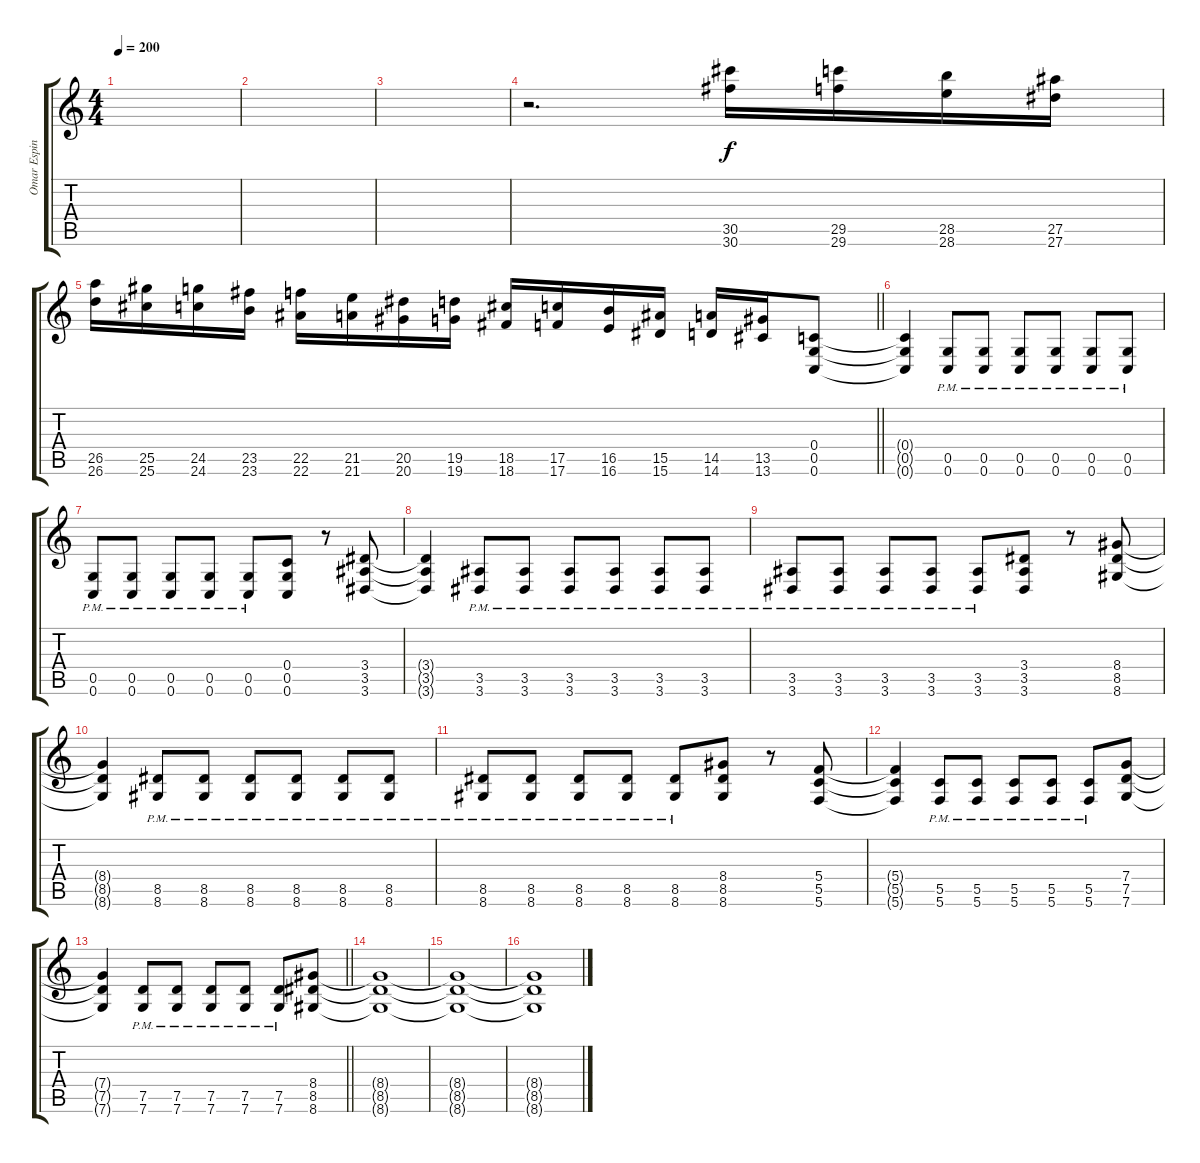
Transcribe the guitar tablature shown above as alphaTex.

\track ("Omar Espina - Guitar" "Omar Espin") {instrument distortionguitar}
\staff {score tabs}
\tuning (D4 A3 F3 C3 G2 C2) {hide}
\ts (4 4)
\tempo 200
\clef g2
\ks c
|
|
|
r.2{d} (30.5 30.6).16{volume 9} (29.5 29.6).16 (28.5 28.6).16 (27.5 27.6).16 |
\barLineRight lightlight
(26.5 26.6).16 (25.5 25.6).16 (24.5 24.6).16 (23.5 23.6).16 (22.5 22.6).16 (21.5 21.6).16 (20.5 20.6).16 (19.5 19.6).16 (18.5 18.6).16 (17.5 17.6).16 (16.5 16.6).16 (15.5 15.6).16 (14.5 14.6).16 (13.5 13.6).16 (0.4 0.5 0.6).8{volume 11} |
(0.4{t} 0.5{t} 0.6{t}).4 (0.5{pm} 0.6{pm}).8 (0.5{pm} 0.6{pm}).8 (0.5{pm} 0.6{pm}).8 (0.5{pm} 0.6{pm}).8 (0.5{pm} 0.6{pm}).8 (0.5{pm} 0.6{pm}).8 |
(0.5{pm} 0.6{pm}).8 (0.5{pm} 0.6{pm}).8 (0.5{pm} 0.6{pm}).8 (0.5{pm} 0.6{pm}).8 (0.5{pm} 0.6{pm}).8 (0.4 0.5 0.6).8 r.8 (3.4 3.5 3.6).8 |
(3.4{t} 3.5{t} 3.6{t}).4 (3.5{pm} 3.6{pm}).8 (3.5{pm} 3.6{pm}).8 (3.5{pm} 3.6{pm}).8 (3.5{pm} 3.6{pm}).8 (3.5{pm} 3.6{pm}).8 (3.5{pm} 3.6{pm}).8 |
(3.5{pm} 3.6{pm}).8 (3.5{pm} 3.6{pm}).8 (3.5{pm} 3.6{pm}).8 (3.5{pm} 3.6{pm}).8 (3.5{pm} 3.6{pm}).8 (3.4 3.5 3.6).8 r.8 (8.4 8.5 8.6).8 |
(8.4{t} 8.5{t} 8.6{t}).4 (8.5{pm} 8.6{pm}).8 (8.5{pm} 8.6{pm}).8 (8.5{pm} 8.6{pm}).8 (8.5{pm} 8.6{pm}).8 (8.5{pm} 8.6{pm}).8 (8.5{pm} 8.6{pm}).8 |
(8.5{pm} 8.6{pm}).8 (8.5{pm} 8.6{pm}).8 (8.5{pm} 8.6{pm}).8 (8.5{pm} 8.6{pm}).8 (8.5{pm} 8.6{pm}).8 (8.4 8.5 8.6).8 r.8 (5.4 5.5 5.6).8 |
(5.4{t} 5.5{t} 5.6{t}).4 (5.5{pm} 5.6{pm}).8 (5.5{pm} 5.6{pm}).8 (5.5{pm} 5.6{pm}).8 (5.5{pm} 5.6{pm}).8 (5.5{pm} 5.6{pm}).8 (7.4 7.5 7.6).8 |
\barLineRight lightlight
(7.4{t} 7.5{t} 7.6{t}).4 (7.5{pm} 7.6{pm}).8 (7.5{pm} 7.6{pm}).8 (7.5{pm} 7.6{pm}).8 (7.5{pm} 7.6{pm}).8 (7.5{pm} 7.6{pm}).8 (8.4 8.5 8.6).8 |
(8.4{t} 8.5{t} 8.6{t}).1 |
(8.4{t} 8.5{t} 8.6{t}).1 |
(8.4{t} 8.5{t} 8.6{t}).1
